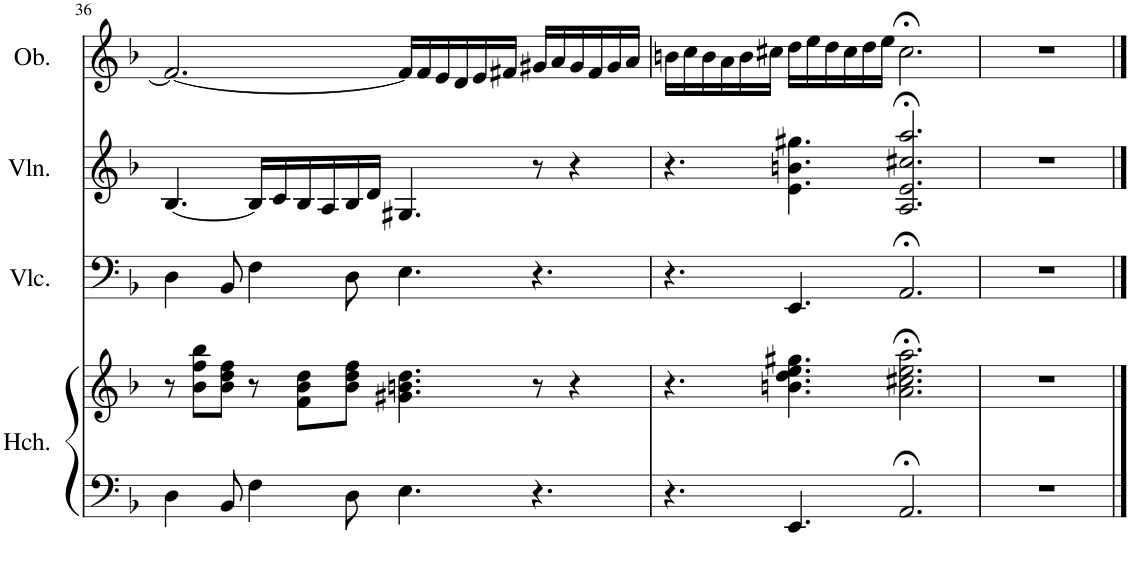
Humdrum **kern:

**kern	**kern	**kern	**kern	**kern
*part4	*part4	*part3	*part2	*part1
*staff5	*staff4	*staff3	*staff2	*staff1
*I"Harpsichord	*	*I"Violoncello	*I"Violin	*I"Oboe
*I'Hch.	*	*I'Vlc.	*I'Vln.	*I'Ob.
!!LO:PB:g=z
*clefF4	*clefG2	*clefF4	*clefG2	*clefG2
*k[b-]	*k[b-]	*k[b-]	*k[b-]	*k[b-]
*M12/8	*M12/8	*M12/8	*M12/8	*M12/8
=36	=36	=36	=36	=36
4D\	8r	4D\	[4.B-/	2.f/_
.	8b-\ 8ff\ 8bb-\L	.	.	.
8BB-/	8b-\ 8dd\ 8ff\J	8BB-/	.	.
4F\	8r	4F\	16B-/LL]	.
.	.	.	16c/	.
.	8f\ 8b-\ 8dd\L	.	16B-/	.
.	.	.	16A/	.
8D\	8b-\ 8dd\ 8ff\J	8D\	16B-/	.
.	.	.	16d/JJ	.
4.E\	4.g#X\ 4.bn\ 4.dd\	4.E\	4.G#X/	16f/LL]
.	.	.	.	16f/
.	.	.	.	16e/
.	.	.	.	16d/
.	.	.	.	16e/
.	.	.	.	16f#X/JJ
4.r	8r	4.r	8r	16g#X/LL
.	.	.	.	16a/
.	4r	.	4r	16g#/
.	.	.	.	16f#/
.	.	.	.	16g#/
.	.	.	.	16a/JJ
=37	=37	=37	=37	=37
4.r	4.r	4.r	4.r	16bn\LL
.	.	.	.	16cc\
.	.	.	.	16b\
.	.	.	.	16a\
.	.	.	.	16b\
.	.	.	.	16cc#X\JJ
4.EE/	4.bn\ 4.dd\ 4.ee\ 4.gg#X\	4.EE/	4.e\ 4.bn\ 4.gg#X\	16dd\LL
.	.	.	.	16ee\
.	.	.	.	16dd\
.	.	.	.	16cc#\
.	.	.	.	16dd\
.	.	.	.	16ee\JJ
2.AA;</	2.a\;< 2.cc#X\;< 2.ee\;< 2.aa\;<	2.AA;</	2.A/;< 2.e/;< 2.cc#X/;< 2.aa/;<	2.cc#;<\
=38	=38	=38	=38	=38
1.r	1.r	1.r	1.r	1.r
==	==	==	==	==
*-	*-	*-	*-	*-
